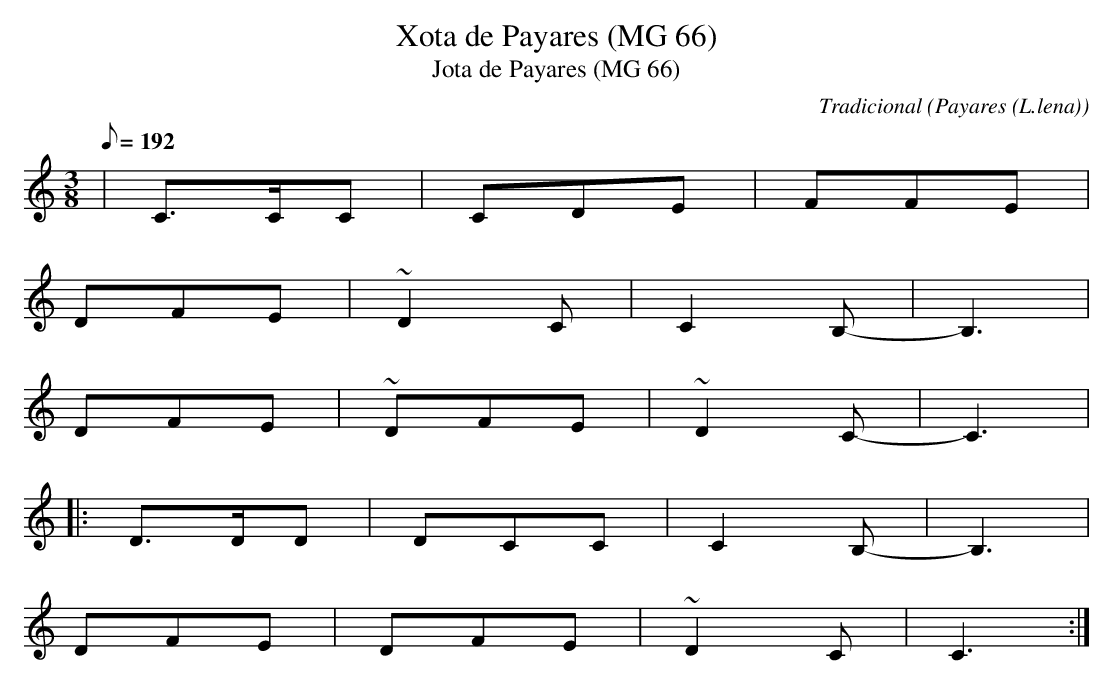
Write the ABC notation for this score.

X:1
T:Xota de Payares (MG 66)
T:Jota de Payares (MG 66)
C:Tradicional
O:Payares (L.lena)
M:3/8
L:1/8
Q:1/8=192
E:Comp.
K:C
|C3/2C/2C|CDE|FFE|
DFE|~D2C|C2B,-|B,3|
DFE|~DFE|~D2C-|C3|
|:D3/2D/2D|DCC|C2B,-|B,3|
DFE|DFE|~D2C|C3:|
